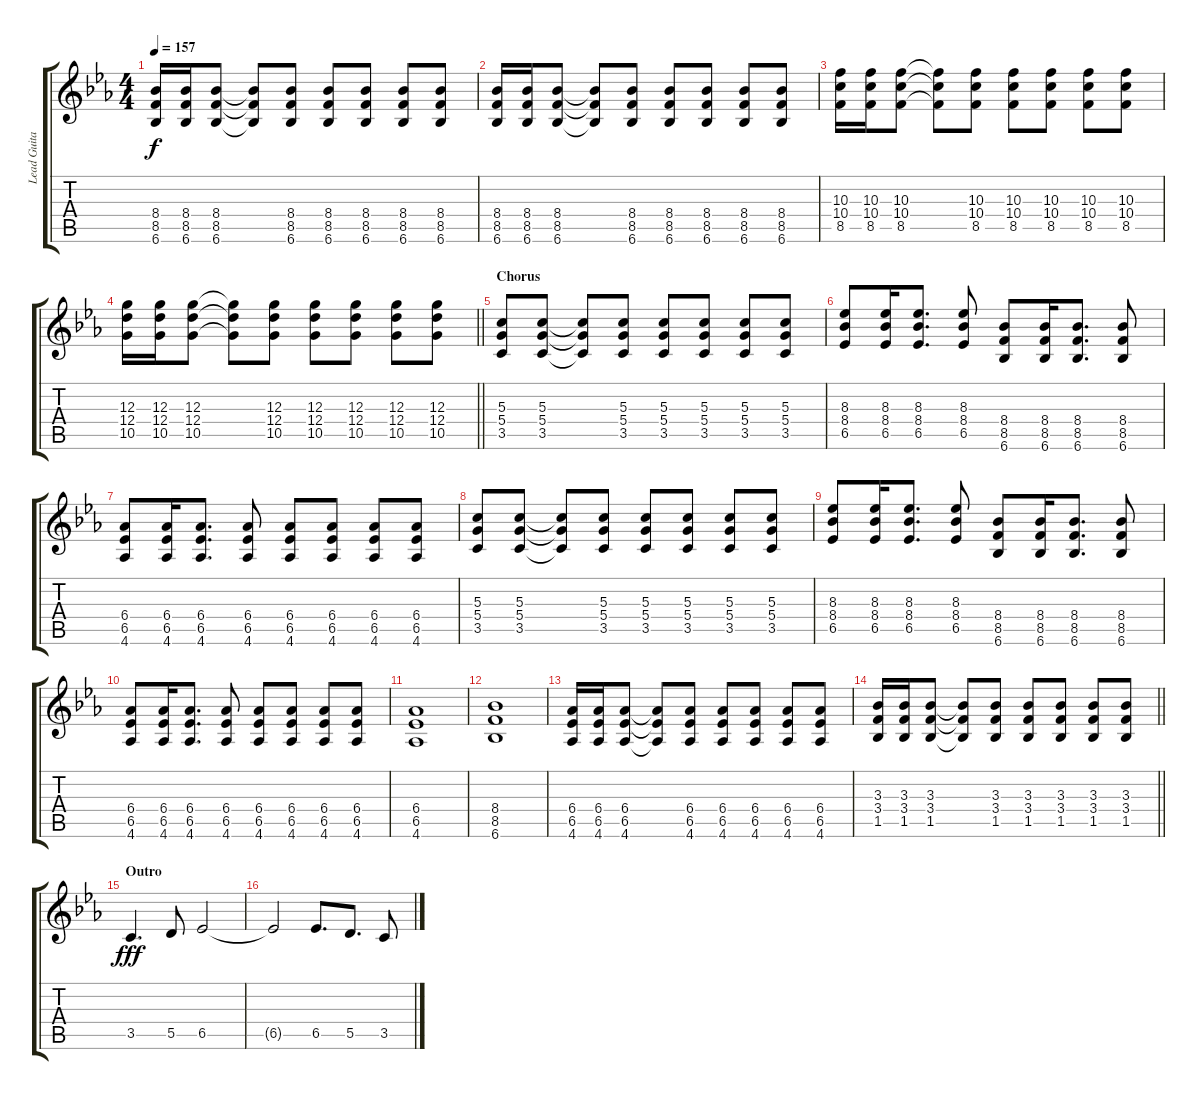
\track ("Lead Guitar 1" "Lead Guita") {instrument distortionguitar}
\staff {score tabs}
\tuning (E4 B3 G3 D3 A2 E2) {hide}
\ts (4 4)
\tempo 157
\clef g2
\ks eb
(8.4 8.5 6.6).16{dy f} (8.4 8.5 6.6).16 (8.4 8.5 6.6).8 (8.4{t} 8.5{t} 6.6{t}).8 (8.4 8.5 6.6).8 (8.4 8.5 6.6).8 (8.4 8.5 6.6).8 (8.4 8.5 6.6).8 (8.4 8.5 6.6).8 |
(8.4 8.5 6.6).16 (8.4 8.5 6.6).16 (8.4 8.5 6.6).8 (8.4{t} 8.5{t} 6.6{t}).8 (8.4 8.5 6.6).8 (8.4 8.5 6.6).8 (8.4 8.5 6.6).8 (8.4 8.5 6.6).8 (8.4 8.5 6.6).8 |
(10.3 10.4 8.5).16 (10.3 10.4 8.5).16 (10.3 10.4 8.5).8 (10.3{t} 10.4{t} 8.5{t}).8 (10.3 10.4 8.5).8 (10.3 10.4 8.5).8 (10.3 10.4 8.5).8 (10.3 10.4 8.5).8 (10.3 10.4 8.5).8 |
\barLineRight lightlight
(12.3 12.4 10.5).16 (12.3 12.4 10.5).16 (12.3 12.4 10.5).8 (12.3{t} 12.4{t} 10.5{t}).8 (12.3 12.4 10.5).8 (12.3 12.4 10.5).8 (12.3 12.4 10.5).8 (12.3 12.4 10.5).8 (12.3 12.4 10.5).8 |
\section ("" "Chorus")
(5.3 5.4 3.5).8 (5.3 5.4 3.5).8 (5.3{t} 5.4{t} 3.5{t}).8 (5.3 5.4 3.5).8 (5.3 5.4 3.5).8 (5.3 5.4 3.5).8 (5.3 5.4 3.5).8 (5.3 5.4 3.5).8 |
(8.3 8.4 6.5).8 (8.3 8.4 6.5).16 (8.3 8.4 6.5).8{d} (8.3 8.4 6.5).8 (8.4 8.5 6.6).8 (8.4 8.5 6.6).16 (8.4 8.5 6.6).8{d} (8.4 8.5 6.6).8 |
(6.4 6.5 4.6).8 (6.4 6.5 4.6).16 (6.4 6.5 4.6).8{d} (6.4 6.5 4.6).8 (6.4 6.5 4.6).8 (6.4 6.5 4.6).8 (6.4 6.5 4.6).8 (6.4 6.5 4.6).8 |
(5.3 5.4 3.5).8 (5.3 5.4 3.5).8 (5.3{t} 5.4{t} 3.5{t}).8 (5.3 5.4 3.5).8 (5.3 5.4 3.5).8 (5.3 5.4 3.5).8 (5.3 5.4 3.5).8 (5.3 5.4 3.5).8 |
(8.3 8.4 6.5).8 (8.3 8.4 6.5).16 (8.3 8.4 6.5).8{d} (8.3 8.4 6.5).8 (8.4 8.5 6.6).8 (8.4 8.5 6.6).16 (8.4 8.5 6.6).8{d} (8.4 8.5 6.6).8 |
(6.4 6.5 4.6).8 (6.4 6.5 4.6).16 (6.4 6.5 4.6).8{d} (6.4 6.5 4.6).8 (6.4 6.5 4.6).8 (6.4 6.5 4.6).8 (6.4 6.5 4.6).8 (6.4 6.5 4.6).8 |
(6.4 6.5 4.6).1 |
(8.4 8.5 6.6).1 |
(6.4 6.5 4.6).16 (6.4 6.5 4.6).16 (6.4 6.5 4.6).8 (6.4{t} 6.5{t} 4.6{t}).8 (6.4 6.5 4.6).8 (6.4 6.5 4.6).8 (6.4 6.5 4.6).8 (6.4 6.5 4.6).8 (6.4 6.5 4.6).8 |
\barLineRight lightlight
(3.3 3.4 1.5).16 (3.3 3.4 1.5).16 (3.3 3.4 1.5).8 (3.3{t} 3.4{t} 1.5{t}).8 (3.3 3.4 1.5).8 (3.3 3.4 1.5).8 (3.3 3.4 1.5).8 (3.3 3.4 1.5).8 (3.3 3.4 1.5).8 |
\section ("" "Outro")
3.5.4{d dy fff} 5.5.8 6.5.2 |
6.5{t}.2 6.5.8{d} 5.5.8{d} 3.5.8
